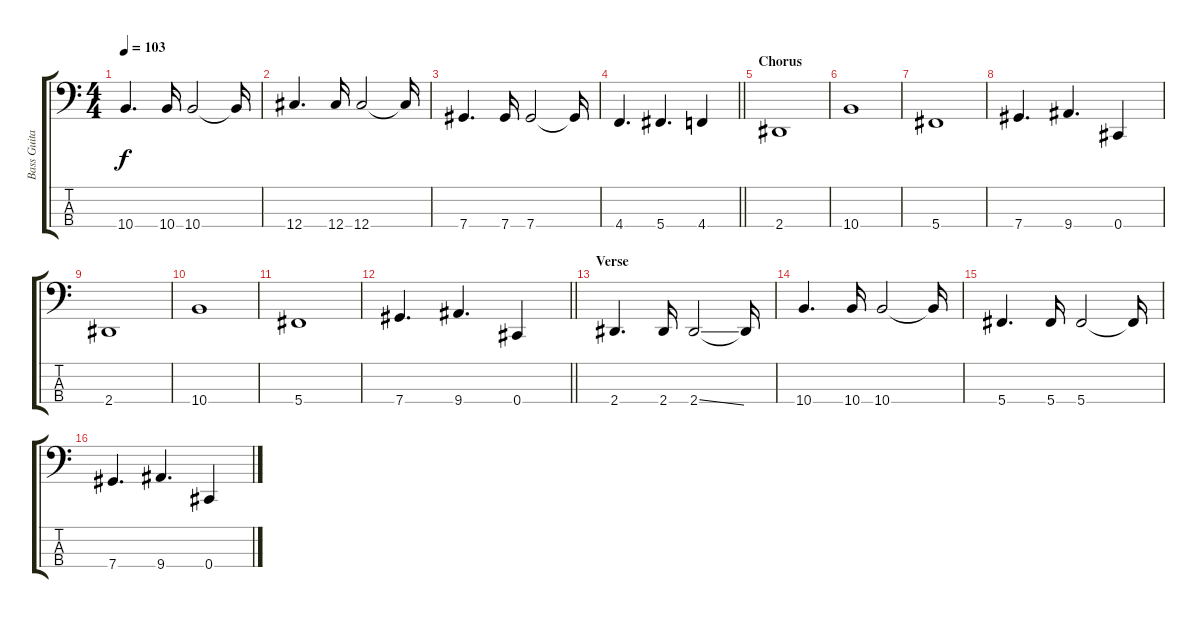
\track ("Bass Guitar - Pheonix" "Bass Guita") {instrument electricbassfinger}
\staff {score tabs}
\tuning (Gb2 Db2 Ab1 Db1) {hide}
\ts (4 4)
\tempo 103
\clef f4
\ks c
10.4.4{d dy f} 10.4.16 10.4.2 10.4{t}.16 |
12.4.4{d} 12.4.16 12.4.2 12.4{t}.16 |
7.4.4{d} 7.4.16 7.4.2 7.4{t}.16 |
\barLineRight lightlight
4.4.4{d} 5.4.4{d} 4.4.4 |
\section ("" "Chorus")
2.4.1 |
10.4.1 |
5.4.1 |
7.4.4{d} 9.4.4{d} 0.4.4 |
2.4.1 |
10.4.1 |
5.4.1 |
\barLineRight lightlight
7.4.4{d} 9.4.4{d} 0.4.4 |
\section ("" "Verse")
2.4.4{d} 2.4.16 2.4{ss}.2 2.4{t}.16 |
10.4.4{d} 10.4.16 10.4.2 10.4{t}.16 |
5.4.4{d} 5.4.16 5.4.2 5.4{t}.16 |
7.4.4{d} 9.4.4{d} 0.4.4
